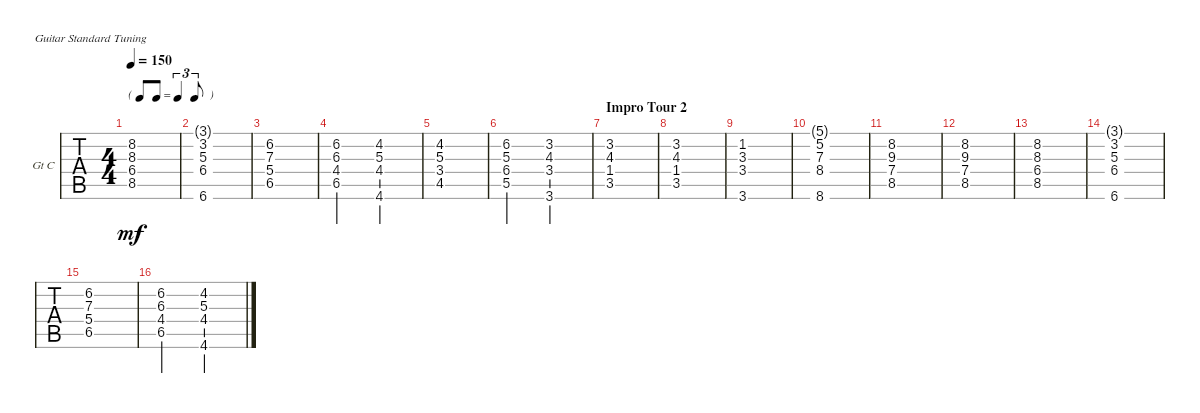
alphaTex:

\defaultSystemsLayout 4
\bracketExtendMode nobrackets
\firstSystemTrackNameOrientation horizontal
\otherSystemsTrackNameOrientation horizontal
\chordDiagramsInScore
\track ("Guitar Chords" "Gt C") {instrument acousticguitarsteel}
\staff {tabs}
\tuning (E4 B3 G3 D3 A2 E2)
\ts (4 4)
\tf triplet8th
\tempo 150
\clef g2
\ks cminor
(8.5 6.4 8.3 8.2).1{dy mf} |
(6.6 6.4 5.3 3.2 3.1{g}).1 |
(6.5 5.4 7.3 6.2).1 |
(6.5 4.4 6.3 6.2).2 (4.6 4.4 5.3 4.2).2 |
(4.5 3.4 5.3 4.2).1 |
(5.5 6.4 5.3 6.2).2 (3.6 3.4 4.3 3.2).2 |
\section ("" "Impro Tour 2")
(3.5 1.4 4.3 3.2).1 |
(3.5 1.4 4.3 3.2).1 |
(3.6 3.4 3.3 1.2).1 |
(8.6 8.4 7.3 5.2 5.1{g}).1 |
(8.5 7.4 9.3 8.2).1 |
(8.5 7.4 9.3 8.2).1 |
(8.5 6.4 8.3 8.2).1 |
(6.6 6.4 5.3 3.2 3.1{g}).1 |
(6.5 5.4 7.3 6.2).1 |
(6.5 4.4 6.3 6.2).2 (4.6 4.4 5.3 4.2).2
